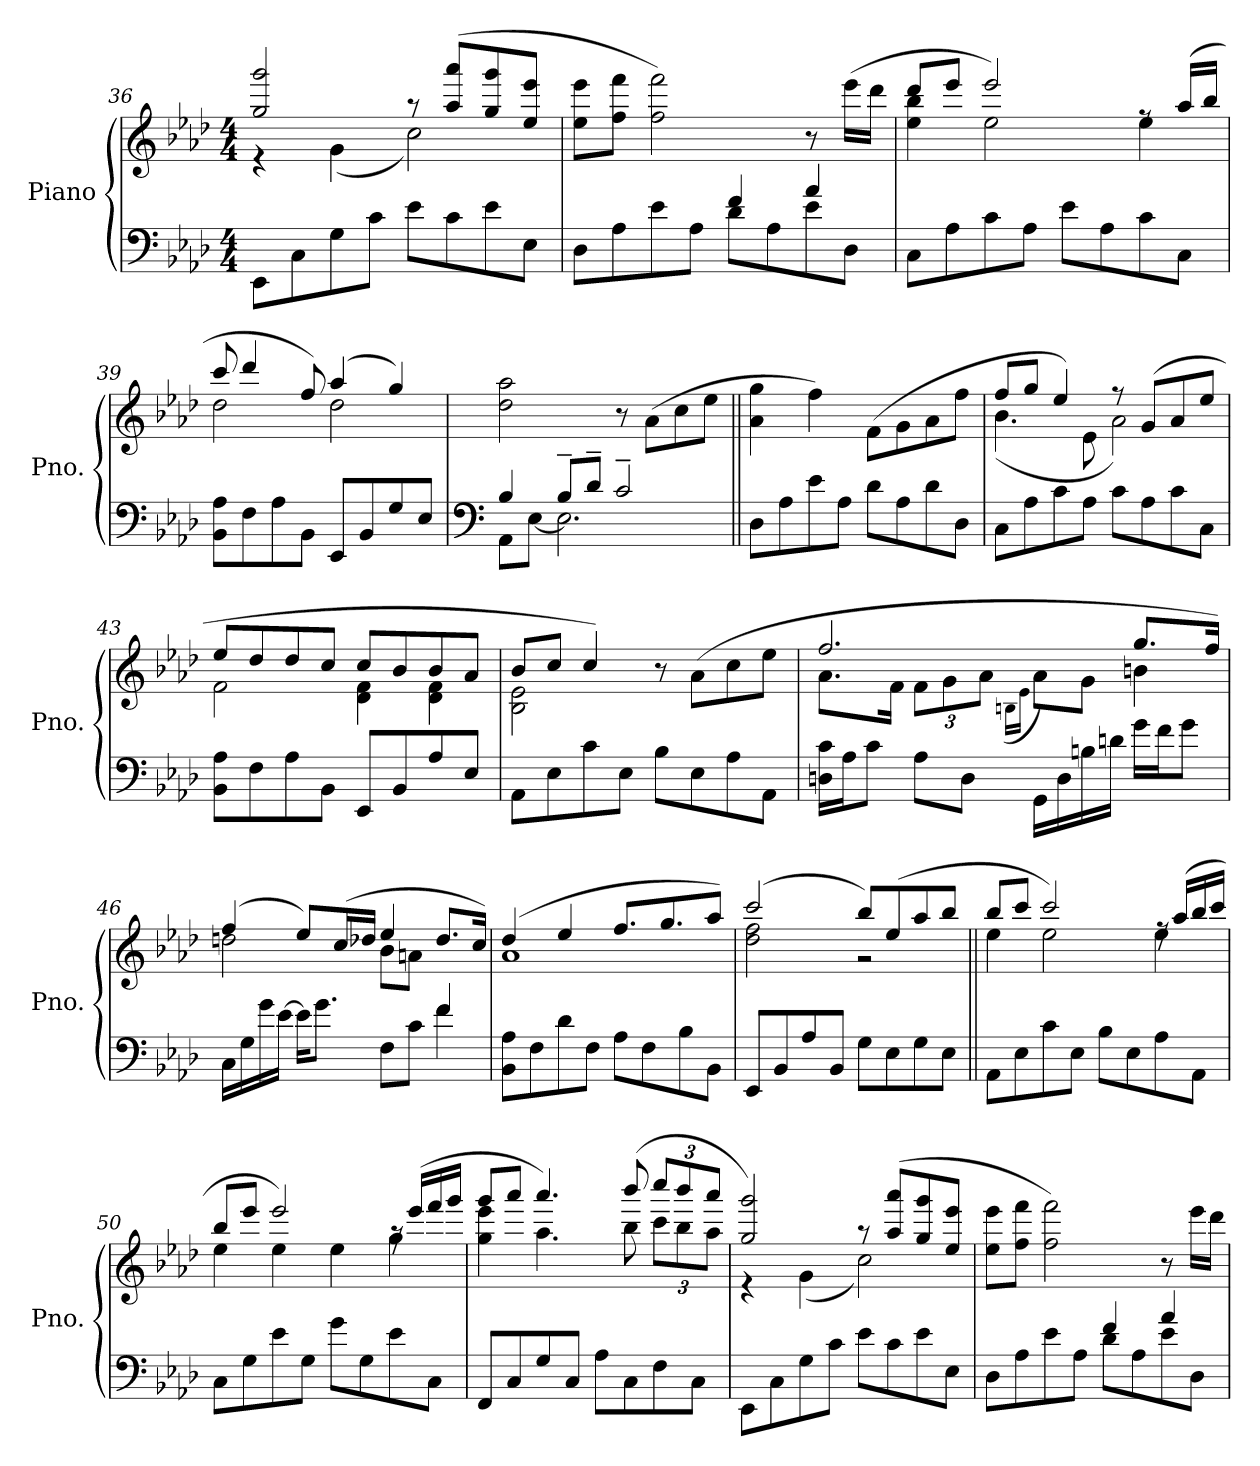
**kern	**kern
*part1	*part1
*staff2	*staff1
*I"Piano	*
*I'Pno.	*
!!LO:LB:g=z
*clefF4	*clefG2
*k[b-e-a-d-]	*k[b-e-a-d-]
*M4/4	*M4/4
=36	=36
*	*^
8EE-\L	2gg/ 2ggg/	4re
8C\	.	.
8G\	.	(<4g\
8c\J	.	.
8e-\L	8r	2cc\)
8c\	(>8aa-/ 8aaa-/L	.
8e-\	8gg/ 8ggg/	.
8E-\J	8ee-/ 8eee-/J	.
*	*v	*v
=37	=37
*^	*
2ryy	8D-\L	8ee-\ 8eee-\L
.	8A-\	8ff\ 8fff\J
.	8e-\	2ff\ 2fff\)
.	8A-\J	.
4f/	8d-\L	.
.	8A-\	.
4a-/	8e-\	8r
.	8D-\J	(>16eee-\LL
.	.	16ddd-\JJ
*v	*v	*
=38	=38
*	*^
8C\L	8ddd-/L	4ee-\ 4bb-\
8A-\	8eee-/J	.
8c\	2eee-/)	2ee-\
8A-\J	.	.
8e-\L	.	.
8A-\	.	.
8c\	8rff	4ee-\
8C\J	(>16aa-/LL	.
.	16bb-/JJ	.
!!LO:LB:g=z	!!
=39	=39	=39
8BB-\ 8A-\L	8ccc/	2dd-\
8F\	4ddd-/	.
8A-\	.	.
8BB-\J	8ff/)	.
8EE-/L	(>4aa-/	2dd-\
8BB-/	.	.
8G/	4gg/)	.
8E-/J	.	.
*	*v	*v
=40	=40
*clefF4	*
*^	*
4B-/	8AA-\L	2dd-\ 2aa-\
.	[8E-\J	.
8B-~/L	2.E-\]	.
8d-~/J	.	.
2c~/	.	8r
.	.	(>8a-\L
.	.	8cc\
.	.	8ee-\J
*v	*v	*
=41||	=41||
8D-\L	4a-\ 4gg\
8A-\	.
8e-\	4ff\)
8A-\J	.
8d-\L	(>8f\L
8A-\	8g\
8d-\	8a-\
8D-\J	8ff\J
!!LO:PB:g=z
=42	=42
*	*^
8C\L	8ff/L	(<4.b-\
8A-\	8gg/J	.
8c\	4ee-/)	.
8A-\J	.	8e-\
8c\L	8r	2a-\)
8A-\	(>8g/L	.
8c\	8a-/	.
8C\J	8ee-/J	.
=43	=43	=43
8BB-\ 8A-\L	8ee-/L	2f\
8F\	8dd-/	.
8A-\	8dd-/	.
8BB-\J	8cc/J	.
8EE-/L	8cc/L	4d-\ 4f\
8BB-/	8b-/	.
8A-/	8b-/	4d-\ 4f\
8E-/J	8a-/J	.
=44	=44	=44
8AA-\L	8b-/L	2B-\ 2e-\
8E-\	8cc/J	.
8c\	4cc/)	.
8E-\J	.	.
8B-\L	8r	2ryy
8E-\	(>8a-\L	.
8A-\	8cc\	.
8AA-\J	8ee-\J	.
!!LO:LB:g=z	!!
=45	=45	=45
16Dn\ 16c\LL	2.ff/	8.a-\L
16A-\J	.	.
8c\J	.	.
.	.	16f\Jk
*	*	*Xbrackettup
8A-\L	.	12f\L
.	.	12g\
8D\J	.	.
.	.	12a-\J
.	.	(>16qBn\LL
.	.	16qe-\JJ
16GG\LL	.	8a-\L)
16D\	.	.
16Bn\	.	8g\J
16dn\JJ	.	.
16g\LL	8.gg/L	4bn\
16f\J	.	.
8g\J	.	.
.	16ff/Jk)	.
=46	=46	=46
*^	*	*
2.ryy	16C\LL	(>4ff/	2ddn\
.	16G\	.	.
.	16g\	.	.
.	[16e-\JJ	.	.
.	16e-\KL]	8ee-/L)	.
.	8.g\J	.	.
.	.	(>16cc/L	.
.	.	16dd-X/JJ	.
.	8F\L	4ee-/	8b-\L
.	8c\J	.	8an\J
4f/	4f\	8.dd-/L	4ryy
.	.	16cc/Jk)	.
*v	*v	*	*
!!LO:LB:g=z	!!
=47	=47	=47
8BB-\ 8A-\L	(>4dd-/	1a-
8F\	.	.
8d-\	4ee-/	.
8F\J	.	.
8A-\L	8.ff/L	.
8F\	.	.
.	8.gg/	.
8B-\	.	.
8BB-\J	8aa-/J)	.
=48	=48	=48
8EE-/L	(>2ccc/	2dd-\ 2ff\
8BB-/	.	.
8A-/	.	.
8BB-/J	.	.
8G\L	8bb-/L)	2r
8E-\	(>8ee-/	.
8G\	8aa-/	.
8E-\J	8bb-/J	.
=49||	=49||	=49||
8AA-\L	8bb-/L	4ee-\
8E-\	8ccc/J	.
8c\	2ccc/)	2ee-\
8E-\J	.	.
8B-\L	.	.
8E-\	.	.
8A-\	16rff	4ee-\
.	(>16aa-/LL	.
8AA-\J	16bb-/	.
.	16ccc/JJ	.
!!LO:LB:g=z	!!
=50	=50	=50
8C\L	8bb-/L	4ee-\
8G\	8eee-/J	.
8e-\	2eee-/)	4ee-\
8G\J	.	.
8g\L	.	4ee-\
8G\	.	.
8e-\	16raa	4gg\
.	(>16eee-/LL	.
8C\J	16fff/	.
.	16ggg/JJ	.
=51	=51	=51
8FF/L	8ggg/L	4gg\ 4eee-\
8C/	8aaa-/J	.
8G/	4.aaa-/)	4.aa-\
8C/J	.	.
8A-\L	.	.
8C\	(>8bbb-/	8bb-\
8F\	12cccc/L	12ccc\L
.	12bbb-/	12bb-\
8C\J	.	.
.	12aaa-/J	12aa-\J
=52	=52	=52
8EE-\L	2gg/ 2ggg/)	4re
8C\	.	.
8G\	.	(<4g\
8c\J	.	.
8e-\L	8r	2cc\)
8c\	(>8aa-/ 8aaa-/L	.
8e-\	8gg/ 8ggg/	.
8E-\J	8ee-/ 8eee-/J	.
*	*v	*v
!!LO:LB:g=z
=53	=53
*^	*
2ryy	8D-\L	8ee-\ 8eee-\L
.	8A-\	8ff\ 8fff\J
.	8e-\	2ff\ 2fff\)
.	8A-\J	.
4f/	8d-\L	.
.	8A-\	.
4a-/	8e-\	8r
.	8D-\J	16eee-\LL
.	.	16ddd-\JJ
*v	*v	*
=	=
*-	*-
